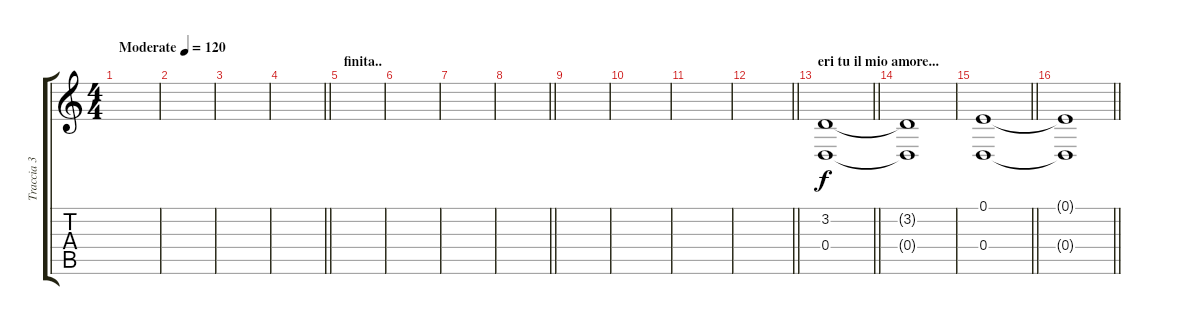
\track ("Traccia 3" "Traccia 3") {instrument viola}
\staff {score tabs}
\tuning (E4 B3 G3 D3 A2 E2) {hide}
\ts (4 4)
\tempo (120 "Moderate")
\clef g2
\ks c
|
|
|
\barLineRight lightlight
|
\section ("" "finita..")
|
|
|
\barLineRight lightlight
|
|
|
|
\barLineRight lightlight
|
\section ("" "eri tu il mio amore...")
\barLineRight lightlight
(3.2 0.4).1 |
(3.2{t} 0.4{t}).1 |
\barLineRight lightlight
(0.1 0.4).1 |
\barLineRight lightlight
(0.1{t} 0.4{t}).1
